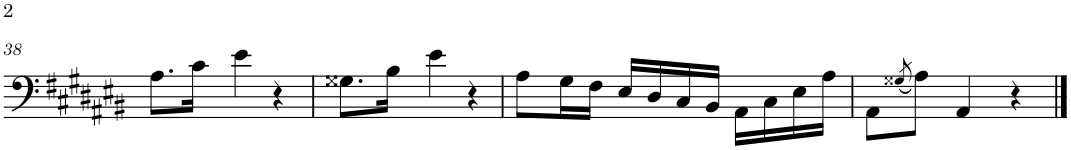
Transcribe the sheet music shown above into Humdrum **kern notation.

**kern
*part1
*staff1
*I"Trombone
*I'Tbn.
!!LO:PB:g=z
*clefF4
*k[f#c#g#d#a#e#b#]
*M3/4
=38
8.A#\L
16c#\Jk
4e#\
4r
=39
8.G##X\L
16B#\Jk
4e#\
4r
=40
8A#\L
16G#\L
16F#\JJ
16E#/LL
16D#/
16C#/
16BB#/JJ
16AA#\LL
16C#\
16E#\
16A#\JJ
=41
8AA#\L
(8qG##X/
8A#\J)
4AA#/
4r
==
*-
